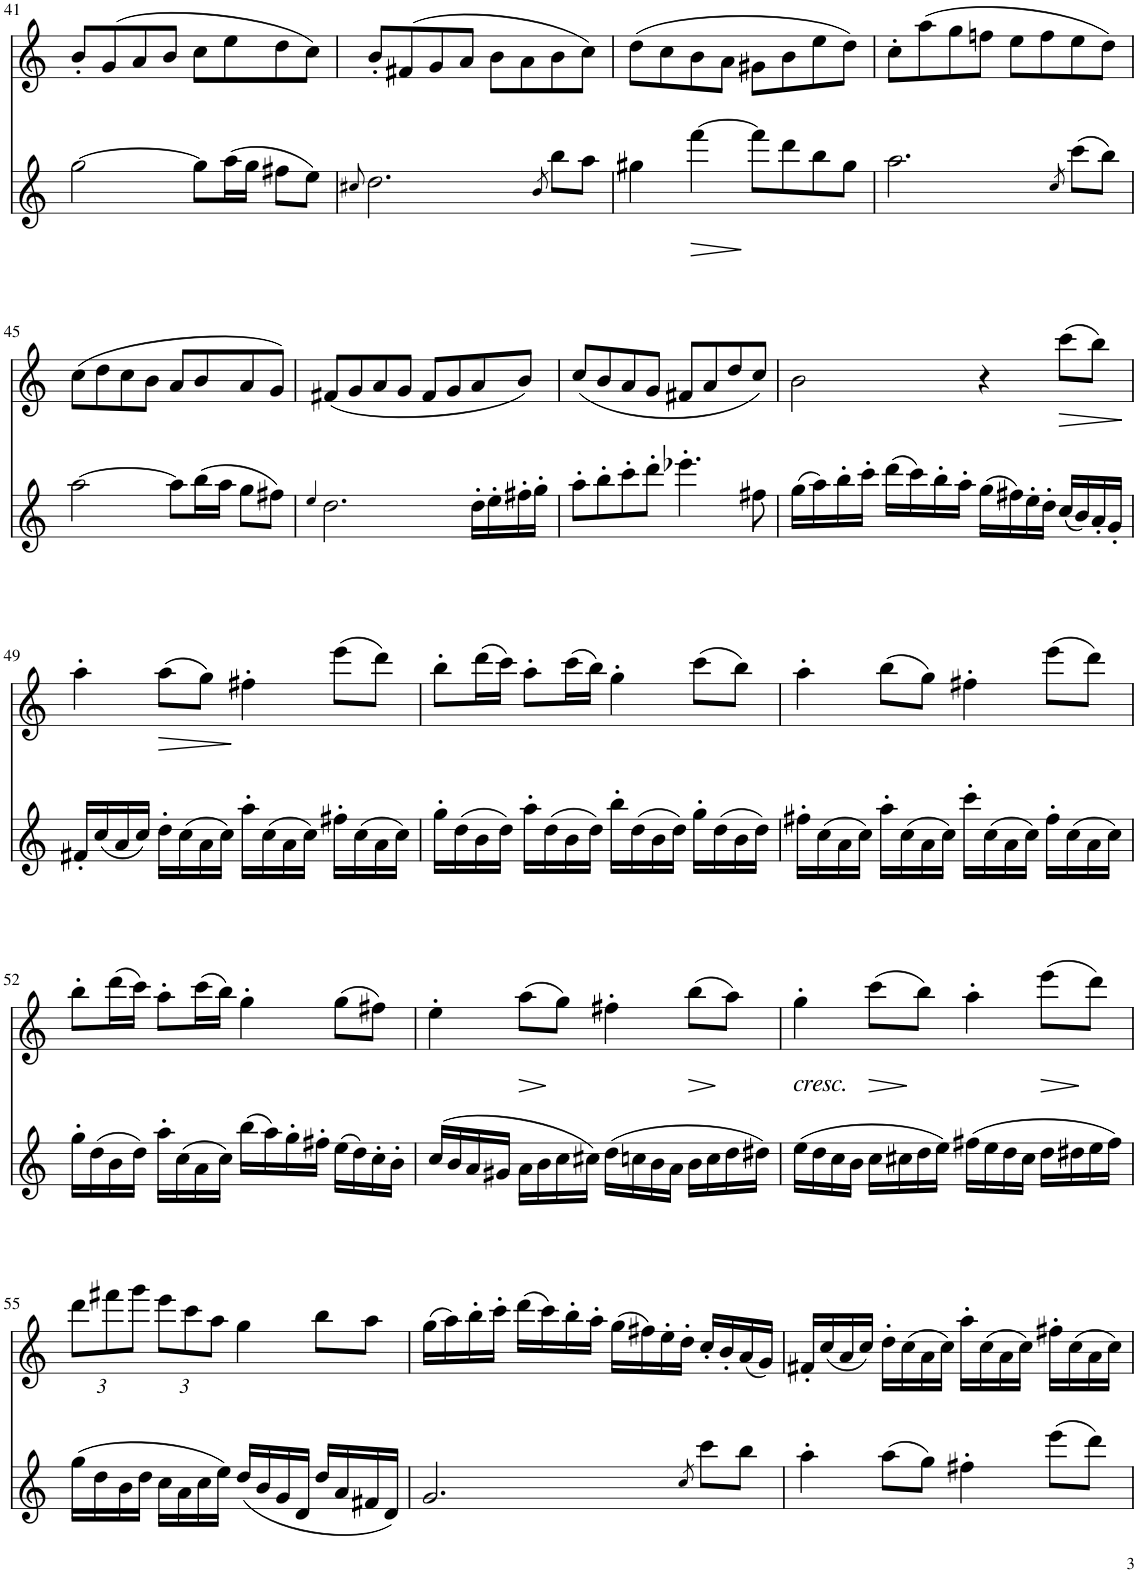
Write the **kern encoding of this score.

**kern	**kern	**dynam
*part2	*part1	*part1
*staff2	*staff1	*staff1
*I"Flöte	*I"Flöte 1	*
*I'Fl	*I'Fl	*
!!LO:PB:g=z
*clefG2	*clefG2	*
*k[]	*k[]	*
*M4/4	*M4/4	*
*met(c)	*met(c)	*
=41	=41	=41
[2gg\	8b'/L	.
.	(8g/	.
.	8a/	.
.	8b/J	.
8gg\L]	8cc\L	.
(16aa\L	8ee\	.
16gg\JJ	.	.
8ff#X\L	8dd\	.
8ee\J)	8cc\J)	.
=42	=42	=42
8qcc#X/	.	.
2.dd\	8b'/L	.
.	(8f#X/	.
.	8g/	.
.	8a/J	.
.	8b\L	.
.	8a\	.
8qb/	.	.
8bb\L	8b\	.
8aa\J	8cc\J)	.
=43	=43	=43
4gg#X\	(8dd\L	.
.	8cc\	.
[4fff\	8b\	.
.	8a\J	.
8fff\L]	8g#X\L	.
8ddd\	8b\	.
8bb\	8ee\	.
8gg#\J	8dd\J)	.
=44	=44	=44
2.aa\	8cc'\L	.
.	(8aa\	.
.	8gg\	.
.	8ffn\J	.
.	8ee\L	.
.	8ff\	.
8qcc/	.	.
(8ccc\L	8ee\	.
8bb\J)	8dd\J)	.
!!LO:LB:g=z
=45	=45	=45
[2aa\	(8cc\L	.
.	8dd\	.
.	8cc\	.
.	8b\J	.
8aa\L]	8a/L	.
(16bb\L	8b/	.
16aa\JJ	.	.
8gg\L	8a/	.
8ff#X\J)	8g/J)	.
=46	=46	=46
4qee/	.	.
2.dd\	(8f#X/L	.
.	8g/	.
.	8a/	.
.	8g/J	.
.	8f#/L	.
.	8g/	.
16dd'\LL	8a/	.
16ee'\	.	.
16ff#X'\	8b/J)	.
16gg'\JJ	.	.
=47	=47	=47
8aa'\L	(8cc/L	.
8bb'\	8b/	.
8ccc'\	8a/	.
8ddd'\J	8g/J	.
4.eee-X'\	8f#X/L	.
.	8a/	.
.	8dd/	.
8ff#X\	8cc/J)	.
=48	=48	=48
(16gg\LL	2b\	.
16aa\)	.	.
16bb'\	.	.
16ccc'\JJ	.	.
(16ddd\LL	.	.
16ccc\)	.	.
16bb'\	.	.
16aa'\JJ	.	.
(16gg\LL	4r	.
16ff#X\)	.	.
16ee'\	.	.
16dd'\JJ	.	.
!	!	!LO:HP:b
(16cc/LL	(8ccc\L	>
16b/)	.	.
16a'/	8bb\J)	.
16g'/JJ	.	.
.	.	]
!!LO:LB:g=z
=49	=49	=49
16f#X'/LL	4aa'\	.
(16cc/	.	.
16a/	.	.
16cc/JJ)	.	.
!	!	!LO:HP:b
16dd'\LL	(8aa\L	>
(16cc\	.	.
16a\	8gg\J)	.
16cc\JJ)	.	.
16aa'\LL	4ff#X'\	]
(16cc\	.	.
16a\	.	.
16cc\JJ)	.	.
16ff#X'\LL	(8eee\L	.
(16cc\	.	.
16a\	8ddd\J)	.
16cc\JJ)	.	.
=50	=50	=50
16gg'\LL	8bb'\L	.
(16dd\	.	.
16b\	(16ddd\L	.
16dd\JJ)	16ccc\JJ)	.
16aa'\LL	8aa'\L	.
(16dd\	.	.
16b\	(16ccc\L	.
16dd\JJ)	16bb\JJ)	.
16bb'\LL	4gg'\	.
(16dd\	.	.
16b\	.	.
16dd\JJ)	.	.
16gg'\LL	(8ccc\L	.
(16dd\	.	.
16b\	8bb\J)	.
16dd\JJ)	.	.
=51	=51	=51
16ff#X'\LL	4aa'\	.
(16cc\	.	.
16a\	.	.
16cc\JJ)	.	.
16aa'\LL	(8bb\L	.
(16cc\	.	.
16a\	8gg\J)	.
16cc\JJ)	.	.
16ccc'\LL	4ff#X'\	.
(16cc\	.	.
16a\	.	.
16cc\JJ)	.	.
16ff#'\LL	(8eee\L	.
(16cc\	.	.
16a\	8ddd\J)	.
16cc\JJ)	.	.
!!LO:LB:g=z
=52	=52	=52
16gg'\LL	8bb'\L	.
(16dd\	.	.
16b\	(16ddd\L	.
16dd\JJ)	16ccc\JJ)	.
16aa'\LL	8aa'\L	.
(16cc\	.	.
16a\	(16ccc\L	.
16cc\JJ)	16bb\JJ)	.
(16bb\LL	4gg'\	.
16aa\)	.	.
16gg'\	.	.
16ff#X'\JJ	.	.
(16ee\LL	(8gg\L	.
16dd\)	.	.
16cc'\	8ff#X\J)	.
16b'\JJ	.	.
=53	=53	=53
(16cc/LL	4ee'\	.
16b/	.	.
16a/	.	.
16g#X/JJ	.	.
!	!	!LO:HP:b
16a\LL	(8aa\L	>
16b\	.	.
16cc\	8gg\J)	]
16cc#X\JJ)	.	.
(16dd\LL	4ff#X'\	.
16ccn\	.	.
16b\	.	.
16a\JJ	.	.
!	!	!LO:HP:b
16b\LL	(8bb\L	>
16cc\	.	.
16dd\	8aa\J)	]
16dd#X\JJ)	.	.
=54	=54	=54
!	!LO:TX:b:i:t=cresc.	!
(16ee\LL	4gg'\	.
16dd\	.	.
16cc\	.	.
16b\JJ	.	.
!	!	!LO:HP:b
16cc\LL	(8ccc\L	>
16cc#X\	.	.
16dd\	8bb\J)	]
16ee\JJ)	.	.
(16ff#X\LL	4aa'\	.
16ee\	.	.
16dd\	.	.
16cc#\JJ	.	.
!	!	!LO:HP:b
16dd\LL	(8eee\L	>
16dd#X\	.	.
16ee\	8ddd\J)	]
16ff#\JJ)	.	.
!!LO:LB:g=z
=55	=55	=55
*	*Xbrackettup	*
(16gg\LL	12ddd\L	.
16dd\	.	.
.	12fff#X\	.
16b\	.	.
.	12ggg\J	.
16dd\JJ	.	.
16cc\LL	12eee\L	.
16a\	.	.
.	12ccc\	.
16cc\	.	.
.	12aa\J	.
16ee\JJ)	.	.
(16dd/LL	4gg\	.
16b/	.	.
16g/	.	.
16d/JJ	.	.
16dd/LL	8bb\L	.
16a/	.	.
16f#X/	8aa\J	.
16d/JJ)	.	.
=56	=56	=56
2.g/	(16gg\LL	.
.	16aa\)	.
.	16bb'\	.
.	16ccc'\JJ	.
.	(16ddd\LL	.
.	16ccc\)	.
.	16bb'\	.
.	16aa'\JJ	.
.	(16gg\LL	.
.	16ff#X\)	.
.	16ee'\	.
.	16dd'\JJ	.
8qcc/	.	.
8ccc\L	16cc'/LL	.
.	16b'/	.
8bb\J	(16a/	.
.	16g/JJ)	.
=57	=57	=57
4aa'\	16f#X'/LL	.
.	(16cc/	.
.	16a/	.
.	16cc/JJ)	.
(8aa\L	16dd'\LL	.
.	(16cc\	.
8gg\J)	16a\	.
.	16cc\JJ)	.
4ff#X'\	16aa'\LL	.
.	(16cc\	.
.	16a\	.
.	16cc\JJ)	.
(8eee\L	16ff#X'\LL	.
.	(16cc\	.
8ddd\J)	16a\	.
.	16cc\JJ)	.
=	=	=
*-	*-	*-
